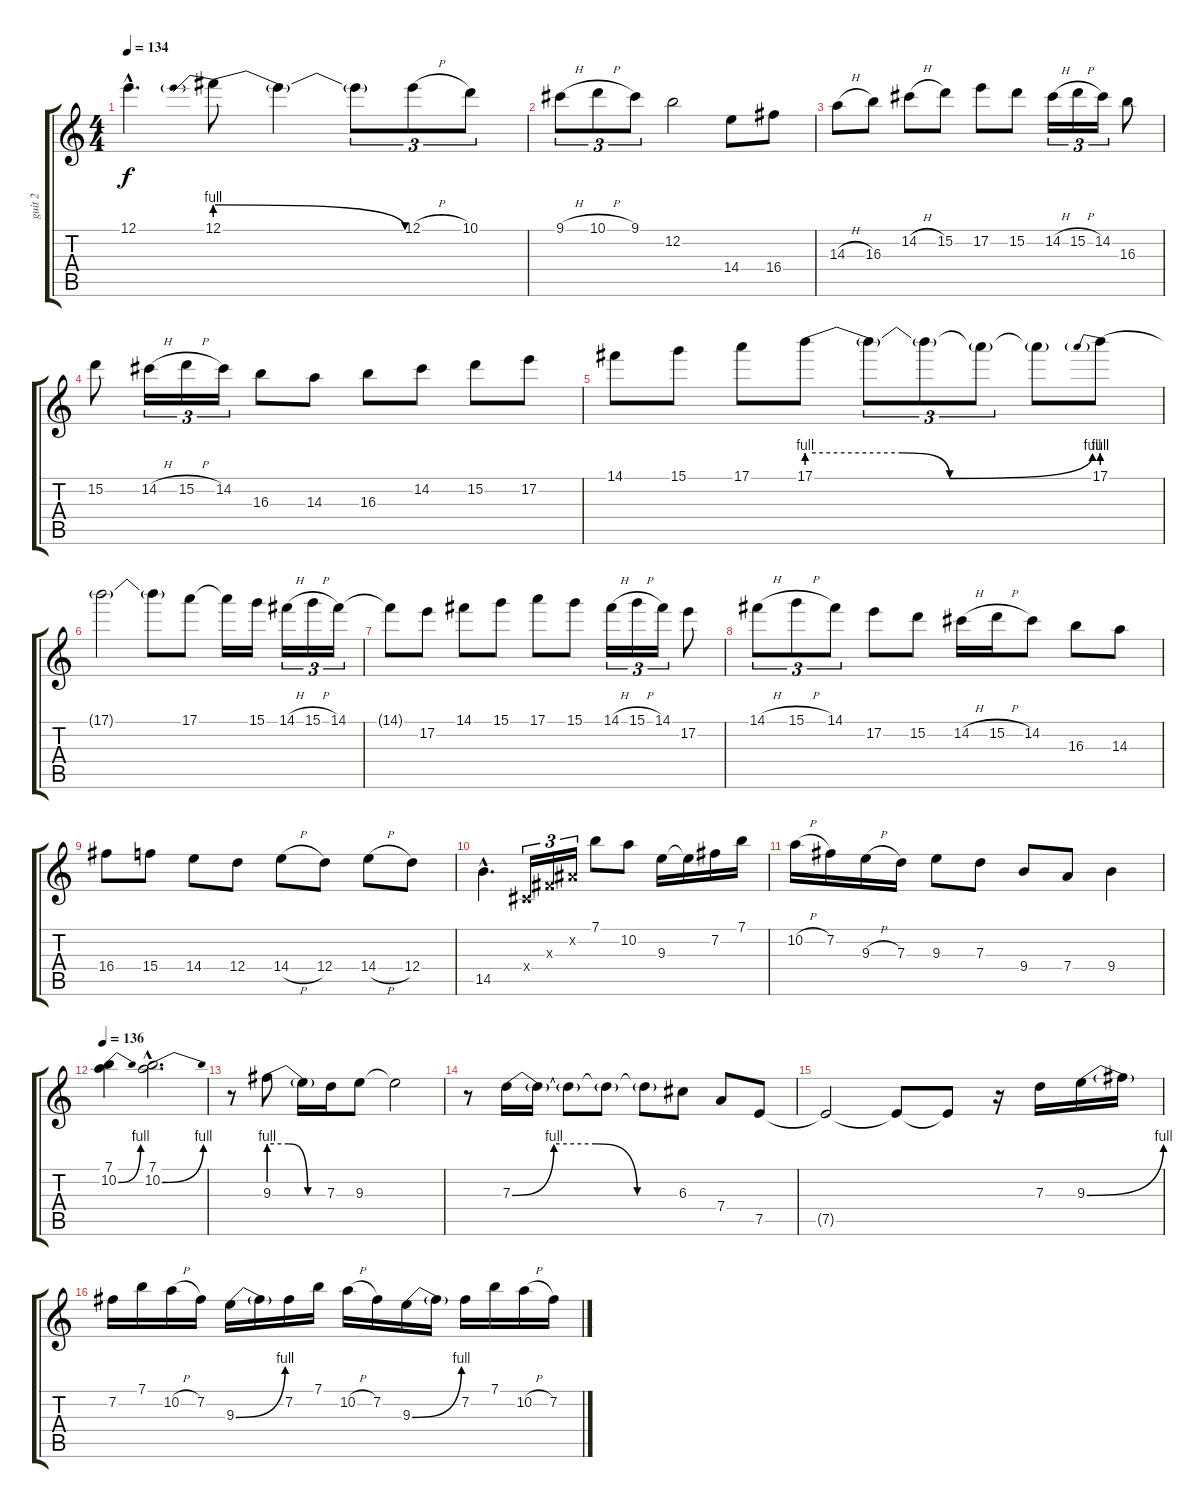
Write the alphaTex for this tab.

\track ("guit 2" "guit 2") {instrument distortionguitar}
\staff {score tabs}
\tuning (E4 B3 G3 D3 A2 E2) {hide}
\ts (4 4)
\tempo 134
\clef g2
\ks c
12.1{hac t}.4{d dy f} 12.1{be (prebendrelease 0 4 60 0)}.8 12.1{t}.4 12.1{t}.8{tu (3 2)} 12.1{h}.8{tu (3 2)} 10.1.8{tu (3 2)} |
9.1{h}.8{tu (3 2)} 10.1{h}.8{tu (3 2)} 9.1.8{tu (3 2)} 12.2.2 14.4.8 16.4.8 |
14.3{h}.8 16.3.8 14.2{h}.8 15.2.8 17.2.8 15.2.8 14.2{h}.16{tu (3 2)} 15.2{h}.16{tu (3 2)} 14.2.16{tu (3 2)} 16.3.8 |
15.2.8 14.2{h}.16{tu (3 2)} 15.2{h}.16{tu (3 2)} 14.2.16{tu (3 2)} 16.3.8 14.3.8 16.3.8 14.2.8 15.2.8 17.2.8 |
14.1.8 15.1.8 17.1.8 17.1{be (custom 0 4 20 4 30 0 60 4)}.8 17.1{t}.8{tu (3 2)} 17.1{t}.8{tu (3 2)} 17.1{t}.8{tu (3 2)} 17.1{t}.8 17.1{be (prebend 0 4 60 4)}.8 |
17.1{t}.2 17.1{t}.8 17.1.8 17.1{t}.16 15.1.16 14.1{h}.16{tu (3 2)} 15.1{h}.16{tu (3 2)} 14.1.16{tu (3 2)} |
14.1{t}.8 17.2.8 14.1.8 15.1.8 17.1.8 15.1.8 14.1{h}.16{tu (3 2)} 15.1{h}.16{tu (3 2)} 14.1.16{tu (3 2)} 17.2.8 |
14.1{h}.8{tu (3 2)} 15.1{h}.8{tu (3 2)} 14.1.8{tu (3 2)} 17.2.8 15.2.8 14.2{h}.16 15.2{h}.16 14.2.8 16.3.8 14.3.8 |
16.4.8 15.4.8 14.4.8 12.4.8 14.4{h}.8 12.4.8 14.4{h}.8 12.4.8 |
14.5{hac}.4{d} -1.4{x}.16{tu (3 2)} -1.3{x}.16{tu (3 2)} -1.2{x}.16{tu (3 2)} 7.1.8 10.2.8 9.3.16 9.3{t}.16 7.2.16 7.1.16 |
10.2{h}.16 7.2.16 9.3{h}.16 7.3.16 9.3.8 7.3.8 9.4.8 7.4.8 9.4.4 |
\tempo 136
(7.1 10.2{be (bend 0 0 60 4)}).4 (7.1{hac} 10.2{be (bend 0 0 60 4) hac}).2{d} |
r.8 9.3{be (custom 0 4 20 4 40 0 60 0)}.8 9.3{t}.16 7.3.16 9.3.8 9.3{t}.2 |
r.8 7.3{be (custom 0 0 15 4 30 4 45 0 60 0)}.16 7.3{t}.16 7.3{t}.8 7.3{t}.8 7.3{t}.8 6.3.8 7.4.8 7.5.8 |
7.5{t}.2 7.5{t}.8 7.5{t}.8 r.16 7.3.16 9.3{be (bend 0 0 60 4)}.16 9.3{t}.16 |
7.2.16 7.1.16 10.2{h}.16 7.2.16 9.3{be (bend 0 0 60 4)}.16 9.3{t}.16 7.2.16 7.1.16 10.2{h}.16 7.2.16 9.3{be (bend 0 0 60 4)}.16 9.3{t}.16 7.2.16 7.1.16 10.2{h}.16 7.2.16
